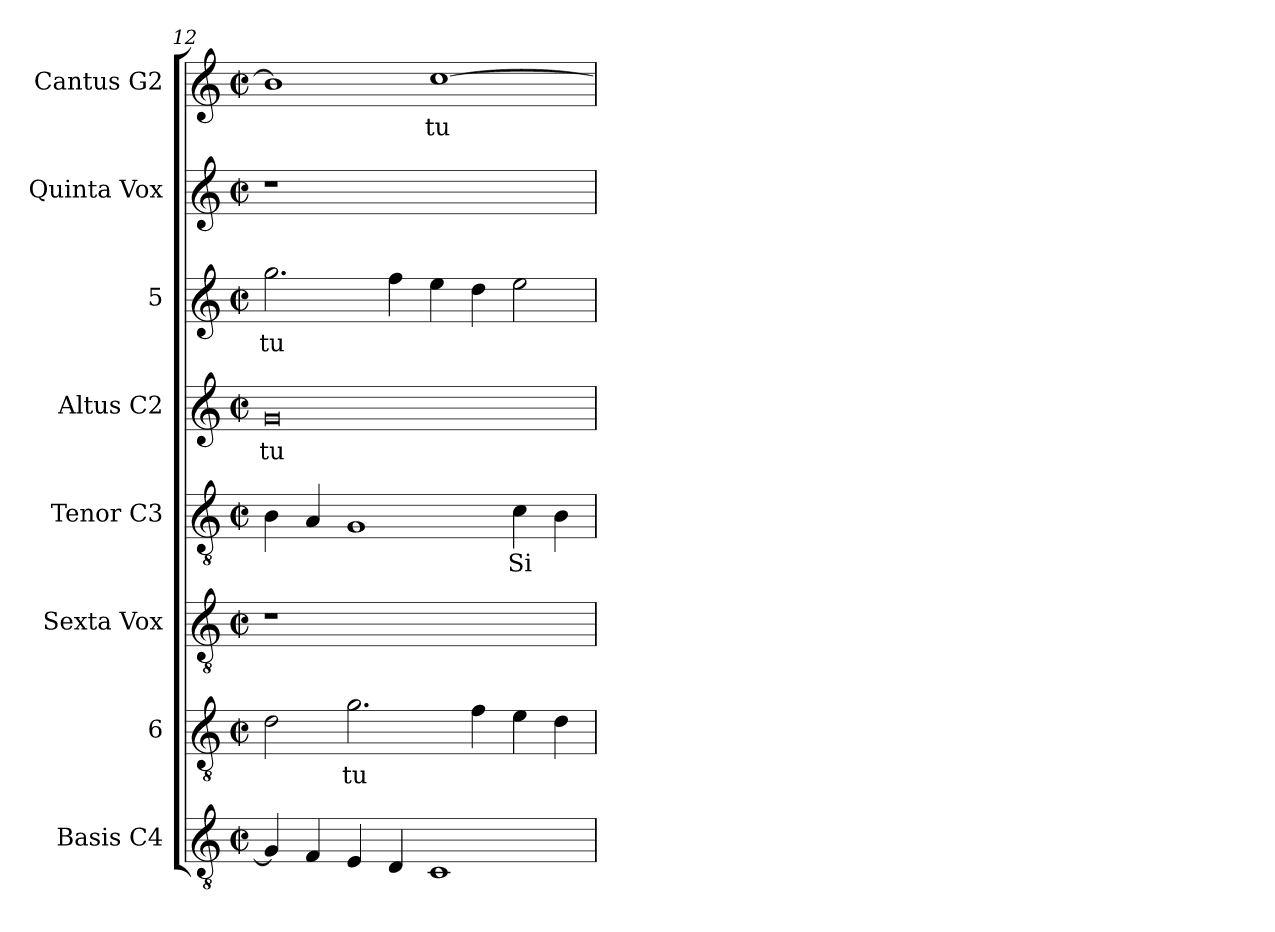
**kern	**text	**kern	**text	**kern	**kern	**text	**kern	**text	**kern	**text	**kern	**kern	**text
*part8	*part8	*part7	*part7	*part6	*part5	*part5	*part4	*part4	*part3	*part3	*part2	*part1	*part1
*staff8	*staff8	*staff7	*staff7	*staff6	*staff5	*staff5	*staff4	*staff4	*staff3	*staff3	*staff2	*staff1	*staff1
*I"Basis  C4	*	*I"6	*	*I"Sexta  Vox	*I"Tenor  C3	*	*I"Altus  C2	*	*I"5	*	*I"Quinta  Vox	*I"Cantus  G2	*
*I'B	*	*	*	*	*I'T	*	*I'A	*	*	*	*	*I'C	*
*clefGv2	*	*clefGv2	*	*clefGv2	*clefGv2	*	*clefG2	*	*clefG2	*	*clefG2	*clefG2	*
*k[]	*	*k[]	*	*k[]	*k[]	*	*k[]	*	*k[]	*	*k[]	*k[]	*
*C:	*	*C:	*	*C:	*C:	*	*C:	*	*C:	*	*C:	*C:	*
*M2/2	*	*M2/2	*	*M2/2	*M2/2	*	*M2/2	*	*M2/2	*	*M2/2	*M2/2	*
*met(c|)	*	*met(c|)	*	*met(c|)	*met(c|)	*	*met(c|)	*	*met(c|)	*	*met(c|)	*met(c|)	*
=12	=12	=12	=12	=12	=12	=12	=12	=12	=12	=12	=12	=12	=12
!	!LO:LY:b:cj	!	!LO:LY:b:cj	!	!	!LO:LY:b:cj	!	!LO:LY:b:cj	!	!LO:LY:b:cj	!	!	!LO:LY:b:cj
4G/]	--	2d\	.	1r	4B\	.	0g	tu-	2.gg\	tu-	1r	1b]	.
!	!LO:LY:b:cj	!	!	!	!	!LO:LY:b:cj	!	!	!	!	!	!	!
4F/	--	.	.	.	4A/	.	.	.	.	.	.	.	.
!	!LO:LY:b:cj	!	!LO:LY:b:cj	!	!	!LO:LY:b:cj	!	!	!	!	!	!	!
4E/	--	2.g\	tu-	.	1G	.	.	.	.	.	.	.	.
!	!LO:LY:b:cj	!	!	!	!	!	!	!	!	!LO:LY:b:cj	!	!	!
4D/	--	.	.	.	.	.	.	.	4ff\	--	.	.	.
!	!LO:LY:b:cj	!	!	!	!	!	!	!	!	!LO:LY:b:cj	!	!	!LO:LY:b:cj
1C	--	.	.	1ryy	.	.	.	.	4ee\	--	1ryy	[>1cc	tu-
!	!	!	!LO:LY:b:cj	!	!	!	!	!	!	!LO:LY:b:cj	!	!	!
.	.	4f\	--	.	.	.	.	.	4dd\	--	.	.	.
!	!	!	!LO:LY:b:cj	!	!	!LO:LY:b:cj	!	!	!	!LO:LY:b:cj	!	!	!
.	.	4e\	--	.	4c\	Si-	.	.	2ee\	--	.	.	.
!	!	!	!LO:LY:b:cj	!	!	!LO:LY:b:cj	!	!	!	!	!	!	!
.	.	4d\	--	.	4B\	--	.	.	.	.	.	.	.
=	=	=	=	=	=	=	=	=	=	=	=	=	=
*-	*-	*-	*-	*-	*-	*-	*-	*-	*-	*-	*-	*-	*-
